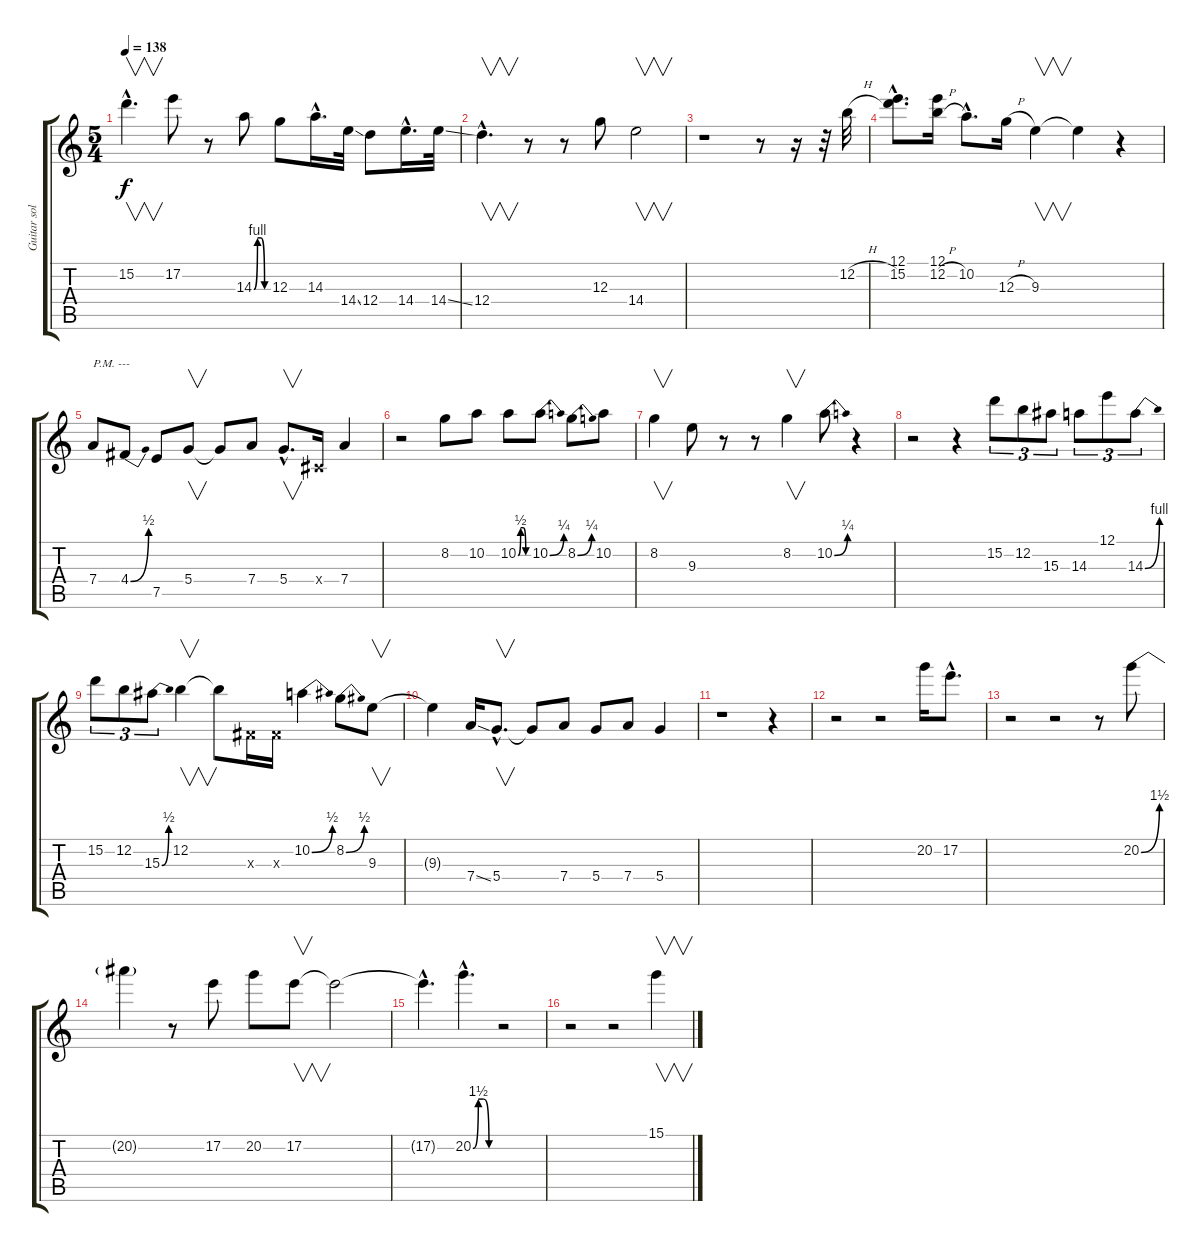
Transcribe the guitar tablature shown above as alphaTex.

\track ("Guitar solo 5" "Guitar sol") {instrument overdrivenguitar}
\staff {score tabs}
\tuning (E4 B3 G3 D3 A2 E2) {hide}
\ts (5 4)
\tempo 138
\clef g2
\ks c
15.2{hac}.4{v d dy f} 17.2.8 r.8 14.3{be (custom 0 0 15 4 30 4 45 0 60 0)}.8 12.3.8 14.3{hac}.16{d} 14.4{ss}.32 12.4.8 14.4{hac}.16{d} 14.4{ss}.32 |
12.4{hac}.4{v d} r.8 r.8 12.3.8 14.4.2{v} |
r.1 r.8 r.16 r.32 12.2{h}.32 |
(12.1{hac} 15.2{hac}).8{d} (12.1 12.2{h}).16 10.2{hac}.8{d} 12.3{h}.16 9.3.4{v} 9.3{t}.4 r.4 |
7.4.8{txt "P.M. ---"} 4.4{be (bend 0 0 60 2)}.8 7.5.8 5.4.8{v} 5.4{t}.8 7.4.8 5.4{hac}.8{v d} -1.4{x}.16 7.4.4 |
r.2 8.2.8 10.2.8 10.2{be (custom 0 0 15 2 30 2 45 0 60 0)}.8 10.2{be (bend 0 0 60 1)}.8 8.2{be (bend 0 0 60 1)}.8 10.2.8 |
8.2.4{v} 9.3.8 r.8 r.8 8.2.4{v} 10.2{be (bend 0 0 60 1)}.8 r.4 |
r.2 r.4 15.2.8{tu (3 2)} 12.2.8{tu (3 2)} 15.3.8{tu (3 2)} 14.3.8{tu (3 2)} 12.1.8{tu (3 2)} 14.3{be (bend 0 0 60 4)}.8{tu (3 2)} |
15.2.8{tu (3 2)} 12.2.8{tu (3 2)} 15.3{be (bend 0 0 60 2)}.8{tu (3 2)} 12.2.4{v} 12.2{t}.8 -1.3{x}.16 -1.3{x}.16 10.2{be (bend 0 0 60 2)}.4 8.2{be (bend 0 0 60 2)}.8 9.3.8{v} |
9.3{t}.4 7.4{ss}.16 5.4{hac}.8{v d} 5.4{t}.8 7.4.8 5.4.8 7.4.8 5.4.4 |
r.1 r.4 |
r.2 r.2 20.2.16 17.2{hac}.8{d} |
r.2 r.2 r.8 20.2{be (bend 0 0 60 6)}.8 |
20.2{t}.4 r.8 17.2.8 20.2.8 17.2.8{v} 17.2{t}.2 |
17.2{hac t}.4{d} 20.2{be (custom 0 0 15 6 30 6 45 0 60 0) hac}.4{d} r.2 |
r.2 r.2 15.1.4{v}
